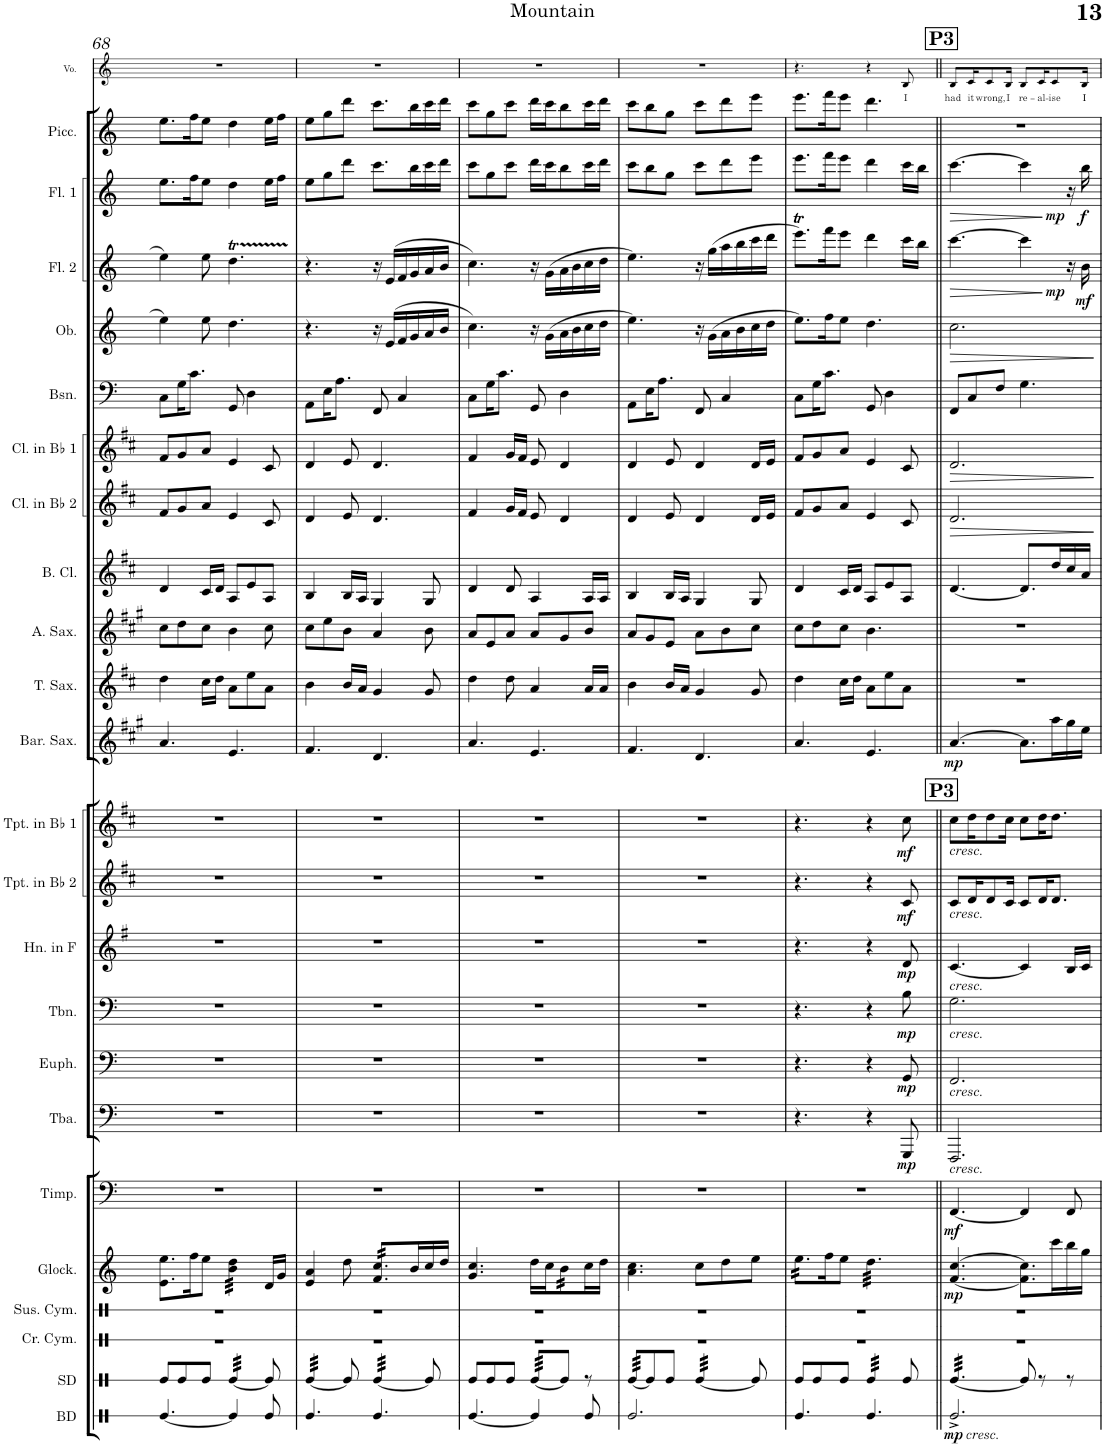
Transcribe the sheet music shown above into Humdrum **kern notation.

**kern	**dynam	**kern	**kern	**kern	**kern	**dynam	**kern	**dynam	**kern	**dynam	**kern	**dynam	**kern	**dynam	**kern	**dynam	**kern	**dynam	**kern	**dynam	**kern	**dynam	**kern	**kern	**kern	**kern	**kern	**kern	**kern	**kern	**dynam	**kern	**dynam	**kern	**kern	**text
*part24	*part24	*part23	*part22	*part21	*part20	*part20	*part19	*part19	*part18	*part18	*part17	*part17	*part16	*part16	*part15	*part15	*part14	*part14	*part13	*part13	*part12	*part12	*part11	*part10	*part9	*part8	*part7	*part6	*part5	*part4	*part4	*part3	*part3	*part2	*part1	*part1
*staff24	*staff24	*staff23	*staff22	*staff21	*staff20	*staff20	*staff19	*staff19	*staff18	*staff18	*staff17	*staff17	*staff16	*staff16	*staff15	*staff15	*staff14	*staff14	*staff13	*staff13	*staff12	*staff12	*staff11	*staff10	*staff9	*staff8	*staff7	*staff6	*staff5	*staff4	*staff4	*staff3	*staff3	*staff2	*staff1	*staff1
*I"Bass Drum	*	*I"Snare Drum	*I"Crash Cymbals	*I"Suspended Cymbal	*I"Glockenspiel	*	*I"Timpani	*	*I"Tuba	*	*I"Euphonium	*	*I"Trombone	*	*I"Horn in F	*	*I"Trumpet in Bb 2	*	*I"Trumpet in Bb 1	*	*I"Baritone Saxophone	*	*I"Tenor Saxophone	*I"Alto Saxophone	*I"Bass Clarinet	*I"Clarinet in Bb 2	*I"Clarinet in Bb 1	*I"Bassoon	*I"Oboe	*I"Flute 2	*	*I"Flute 1	*	*I"Piccolo	*I"Voice	*
*I'BD	*	*I'SD	*I'Cr. Cym.	*I'Sus. Cym.	*I'Glock.	*	*I'Timp.	*	*I'Tba.	*	*I'Euph.	*	*I'Tbn.	*	*I'Hn. in F	*	*I'Tpt. in Bb 2	*	*I'Tpt. in Bb 1	*	*I'Bar. Sax.	*	*I'T. Sax.	*I'A. Sax.	*I'B. Cl.	*I'Cl. in Bb 2	*I'Cl. in Bb 1	*I'Bsn.	*I'Ob.	*I'Fl. 2	*	*I'Fl. 1	*	*I'Picc.	*I'Vo.	*
!!LO:PB:g=z
*clefX	*	*clefX	*clefX	*clefX	*clefG2	*	*clefF4	*	*clefF4	*	*clefF4	*	*clefF4	*	*clefG2	*	*clefG2	*	*clefG2	*	*clefG2	*	*clefG2	*clefG2	*clefG2	*clefG2	*clefG2	*clefF4	*clefG2	*clefG2	*	*clefG2	*	*clefG2	*clefG2	*
*	*	*	*	*	*Trd-14c-24	*	*	*	*	*	*	*	*	*	*Trd4c7	*	*Trd1c2	*	*Trd1c2	*	*Trd12c21	*	*Trd8c14	*Trd5c9	*Trd8c14	*Trd1c2	*Trd1c2	*	*	*	*	*	*	*Trd-7c-12	*	*
*k[]	*	*k[]	*k[]	*k[]	*k[]	*	*k[]	*	*k[]	*	*k[]	*	*k[]	*	*k[f#]	*	*k[f#c#]	*	*k[f#c#]	*	*k[f#c#g#]	*	*k[f#c#]	*k[f#c#g#]	*k[f#c#]	*k[f#c#]	*k[f#c#]	*k[]	*k[]	*k[]	*	*k[]	*	*k[]	*k[]	*
*M6/8	*	*M6/8	*M6/8	*M6/8	*M6/8	*	*M6/8	*	*M6/8	*	*M6/8	*	*M6/8	*	*M6/8	*	*M6/8	*	*M6/8	*	*M6/8	*	*M6/8	*M6/8	*M6/8	*M6/8	*M6/8	*M6/8	*M6/8	*M6/8	*	*M6/8	*	*M6/8	*M6/8	*
=68	=68	=68	=68	=68	=68	=68	=68	=68	=68	=68	=68	=68	=68	=68	=68	=68	=68	=68	=68	=68	=68	=68	=68	=68	=68	=68	=68	=68	=68	=68	=68	=68	=68	=68	=68	=68
[4.Re/	.	8Re/L	2.r	2.r	8.e\ 8.ee\L	.	2.r	.	2.r	.	2.r	.	2.r	.	2.r	.	2.r	.	2.r	.	4.a/	.	4dd\	8cc#\L	4d/	8f#/L	8f#/L	8C\L	4ee\	4ee\	.	8.ee\L	.	8.ee\L	2.r	.
.	.	8Re/	.	.	.	.	.	.	.	.	.	.	.	.	.	.	.	.	.	.	.	.	.	8dd\	.	8g/	8g/	16G\K	.	.	.	.	.	.	.	.
.	.	.	.	.	16ff\K	.	.	.	.	.	.	.	.	.	.	.	.	.	.	.	.	.	.	.	.	.	.	8.c\J	.	.	.	16ff\K	.	16ff\K	.	.
.	.	8Re/J	.	.	8ee\J	.	.	.	.	.	.	.	.	.	.	.	.	.	.	.	.	.	16cc#\LL	8cc#\J	16c#/LL	8a/J	8a/J	.	8ee\	8ee\	.	8ee\J	.	8ee\J	.	.
.	.	.	.	.	.	.	.	.	.	.	.	.	.	.	.	.	.	.	.	.	.	.	16dd\JJ	.	16d/JJ	.	.	.	.	.	.	.	.	.	.	.
*	*	*tremolo	*	*	*	*	*	*	*	*	*	*	*	*	*	*	*	*	*	*	*	*	*	*	*	*	*	*	*	*	*	*	*	*	*	*
*	*	*	*	*	*tremolo	*	*	*	*	*	*	*	*	*	*	*	*	*	*	*	*	*	*	*	*	*	*	*	*	*	*	*	*	*	*	*
4Re/]	.	[32Re/LLL	.	.	32b\ 32dd\LLL	.	.	.	.	.	.	.	.	.	.	.	.	.	.	.	4.e/	.	8a\L	4b\	8A/L	4e/	4e/	8GG/	4.dd\	4.ddT\	.	4dd\	.	4dd\	.	.
.	.	32Re/	.	.	32b\ 32dd\	.	.	.	.	.	.	.	.	.	.	.	.	.	.	.	.	.	.	.	.	.	.	.	.	.	.	.	.	.	.	.
.	.	32Re/	.	.	32b\ 32dd\	.	.	.	.	.	.	.	.	.	.	.	.	.	.	.	.	.	.	.	.	.	.	.	.	.	.	.	.	.	.	.
.	.	32Re/	.	.	32b\ 32dd\	.	.	.	.	.	.	.	.	.	.	.	.	.	.	.	.	.	.	.	.	.	.	.	.	.	.	.	.	.	.	.
.	.	32Re/	.	.	32b\ 32dd\	.	.	.	.	.	.	.	.	.	.	.	.	.	.	.	.	.	8ee\	.	8e/	.	.	4D\	.	.	.	.	.	.	.	.
.	.	32Re/	.	.	32b\ 32dd\	.	.	.	.	.	.	.	.	.	.	.	.	.	.	.	.	.	.	.	.	.	.	.	.	.	.	.	.	.	.	.
.	.	32Re/	.	.	32b\ 32dd\	.	.	.	.	.	.	.	.	.	.	.	.	.	.	.	.	.	.	.	.	.	.	.	.	.	.	.	.	.	.	.
.	.	32Re/JJJ	.	.	32b\ 32dd\JJJ	.	.	.	.	.	.	.	.	.	.	.	.	.	.	.	.	.	.	.	.	.	.	.	.	.	.	.	.	.	.	.
*	*	*	*	*	*Xtremolo	*	*	*	*	*	*	*	*	*	*	*	*	*	*	*	*	*	*	*	*	*	*	*	*	*	*	*	*	*	*	*
*	*	*Xtremolo	*	*	*	*	*	*	*	*	*	*	*	*	*	*	*	*	*	*	*	*	*	*	*	*	*	*	*	*	*	*	*	*	*	*
8Re/	.	8Re/]	.	.	16d/LL	.	.	.	.	.	.	.	.	.	.	.	.	.	.	.	.	.	8a\J	8cc#\	8A/J	8c#/	8c#/	.	.	.	.	16ee\LL	.	16ee\LL	.	.
.	.	.	.	.	16g/JJ	.	.	.	.	.	.	.	.	.	.	.	.	.	.	.	.	.	.	.	.	.	.	.	.	.	.	16ff\JJ	.	16ff\JJ	.	.
=69	=69	=69	=69	=69	=69	=69	=69	=69	=69	=69	=69	=69	=69	=69	=69	=69	=69	=69	=69	=69	=69	=69	=69	=69	=69	=69	=69	=69	=69	=69	=69	=69	=69	=69	=69	=69
*	*	*tremolo	*	*	*	*	*	*	*	*	*	*	*	*	*	*	*	*	*	*	*	*	*	*	*	*	*	*	*	*	*	*	*	*	*	*
4.Re/	.	[32Re/LLL	2.r	2.r	4e/ 4a/	.	2.r	.	2.r	.	2.r	.	2.r	.	2.r	.	2.r	.	2.r	.	4.f#/	.	4b\	8cc#\L	4B/	4d/	4d/	8AA\L	4.r	4.r	.	8ee\L	.	8ee\L	2.r	.
.	.	32Re/	.	.	.	.	.	.	.	.	.	.	.	.	.	.	.	.	.	.	.	.	.	.	.	.	.	.	.	.	.	.	.	.	.	.
.	.	32Re/	.	.	.	.	.	.	.	.	.	.	.	.	.	.	.	.	.	.	.	.	.	.	.	.	.	.	.	.	.	.	.	.	.	.
.	.	32Re/	.	.	.	.	.	.	.	.	.	.	.	.	.	.	.	.	.	.	.	.	.	.	.	.	.	.	.	.	.	.	.	.	.	.
.	.	32Re/	.	.	.	.	.	.	.	.	.	.	.	.	.	.	.	.	.	.	.	.	.	8ee\	.	.	.	16E\K	.	.	.	8gg\	.	8gg\	.	.
.	.	32Re/	.	.	.	.	.	.	.	.	.	.	.	.	.	.	.	.	.	.	.	.	.	.	.	.	.	.	.	.	.	.	.	.	.	.
.	.	32Re/	.	.	.	.	.	.	.	.	.	.	.	.	.	.	.	.	.	.	.	.	.	.	.	.	.	8.A\J	.	.	.	.	.	.	.	.
.	.	32Re/JJJ	.	.	.	.	.	.	.	.	.	.	.	.	.	.	.	.	.	.	.	.	.	.	.	.	.	.	.	.	.	.	.	.	.	.
*	*	*Xtremolo	*	*	*	*	*	*	*	*	*	*	*	*	*	*	*	*	*	*	*	*	*	*	*	*	*	*	*	*	*	*	*	*	*	*
.	.	8Re/]	.	.	8dd\	.	.	.	.	.	.	.	.	.	.	.	.	.	.	.	.	.	16b/LL	8b\J	16B/LL	8e/	8e/	.	.	.	.	8ddd\J	.	8ddd\J	.	.
.	.	.	.	.	.	.	.	.	.	.	.	.	.	.	.	.	.	.	.	.	.	.	16a/JJ	.	16A/JJ	.	.	.	.	.	.	.	.	.	.	.
*	*	*tremolo	*	*	*	*	*	*	*	*	*	*	*	*	*	*	*	*	*	*	*	*	*	*	*	*	*	*	*	*	*	*	*	*	*	*
*	*	*	*	*	*tremolo	*	*	*	*	*	*	*	*	*	*	*	*	*	*	*	*	*	*	*	*	*	*	*	*	*	*	*	*	*	*	*
4.Re/	.	[32Re/LLL	.	.	32f/ 32cc/LLL	.	.	.	.	.	.	.	.	.	.	.	.	.	.	.	4.d/	.	4g/	4a/	4G/	4.d/	4.d/	8FF/	16r	16r	.	8.ccc\L	.	8.ccc\L	.	.
.	.	32Re/	.	.	32f/ 32cc/	.	.	.	.	.	.	.	.	.	.	.	.	.	.	.	.	.	.	.	.	.	.	.	.	.	.	.	.	.	.	.
.	.	32Re/	.	.	32f/ 32cc/	.	.	.	.	.	.	.	.	.	.	.	.	.	.	.	.	.	.	.	.	.	.	.	(16e/LL	(16e/LL	.	.	.	.	.	.
.	.	32Re/	.	.	32f/ 32cc/	.	.	.	.	.	.	.	.	.	.	.	.	.	.	.	.	.	.	.	.	.	.	.	.	.	.	.	.	.	.	.
.	.	32Re/	.	.	32f/ 32cc/	.	.	.	.	.	.	.	.	.	.	.	.	.	.	.	.	.	.	.	.	.	.	4C/	16f/	16f/	.	.	.	.	.	.
.	.	32Re/	.	.	32f/ 32cc/JJJ	.	.	.	.	.	.	.	.	.	.	.	.	.	.	.	.	.	.	.	.	.	.	.	.	.	.	.	.	.	.	.
*	*	*	*	*	*Xtremolo	*	*	*	*	*	*	*	*	*	*	*	*	*	*	*	*	*	*	*	*	*	*	*	*	*	*	*	*	*	*	*
.	.	32Re/	.	.	16b/L	.	.	.	.	.	.	.	.	.	.	.	.	.	.	.	.	.	.	.	.	.	.	.	16g/	16g/	.	16bb\L	.	16bb\L	.	.
.	.	32Re/JJJ	.	.	.	.	.	.	.	.	.	.	.	.	.	.	.	.	.	.	.	.	.	.	.	.	.	.	.	.	.	.	.	.	.	.
*	*	*Xtremolo	*	*	*	*	*	*	*	*	*	*	*	*	*	*	*	*	*	*	*	*	*	*	*	*	*	*	*	*	*	*	*	*	*	*
.	.	8Re/]	.	.	16cc/	.	.	.	.	.	.	.	.	.	.	.	.	.	.	.	.	.	8g/	8b\	8G/	.	.	.	16a/	16a/	.	16ccc\	.	16ccc\	.	.
.	.	.	.	.	16dd/JJ	.	.	.	.	.	.	.	.	.	.	.	.	.	.	.	.	.	.	.	.	.	.	.	16b/JJ	16b/JJ	.	16ddd\JJ	.	16ddd\JJ	.	.
=70	=70	=70	=70	=70	=70	=70	=70	=70	=70	=70	=70	=70	=70	=70	=70	=70	=70	=70	=70	=70	=70	=70	=70	=70	=70	=70	=70	=70	=70	=70	=70	=70	=70	=70	=70	=70
[4.Re/	.	8Re/L	2.r	2.r	4.g/ 4.cc/	.	2.r	.	2.r	.	2.r	.	2.r	.	2.r	.	2.r	.	2.r	.	4.a/	.	4dd\	8a/L	4d/	4f#/	4f#/	8C\L	4.cc\)	4.cc\)	.	8ccc\L	.	8ccc\L	2.r	.
.	.	8Re/	.	.	.	.	.	.	.	.	.	.	.	.	.	.	.	.	.	.	.	.	.	8e/	.	.	.	16G\K	.	.	.	8gg\	.	8gg\	.	.
.	.	.	.	.	.	.	.	.	.	.	.	.	.	.	.	.	.	.	.	.	.	.	.	.	.	.	.	8.c\J	.	.	.	.	.	.	.	.
.	.	8Re/J	.	.	.	.	.	.	.	.	.	.	.	.	.	.	.	.	.	.	.	.	8dd\	8a/J	8d/	16g/LL	16g/LL	.	.	.	.	8ccc\J	.	8ccc\J	.	.
.	.	.	.	.	.	.	.	.	.	.	.	.	.	.	.	.	.	.	.	.	.	.	.	.	.	16f#/JJ	16f#/JJ	.	.	.	.	.	.	.	.	.
*	*	*tremolo	*	*	*	*	*	*	*	*	*	*	*	*	*	*	*	*	*	*	*	*	*	*	*	*	*	*	*	*	*	*	*	*	*	*
4Re/]	.	[64Re/LLLL	.	.	16dd\LL	.	.	.	.	.	.	.	.	.	.	.	.	.	.	.	4.e/	.	4a/	8a/L	4A/	8e/	8e/	8GG/	16r	16r	.	16ddd\LL	.	16ddd\LL	.	.
.	.	64Re/	.	.	.	.	.	.	.	.	.	.	.	.	.	.	.	.	.	.	.	.	.	.	.	.	.	.	.	.	.	.	.	.	.	.
.	.	64Re/	.	.	.	.	.	.	.	.	.	.	.	.	.	.	.	.	.	.	.	.	.	.	.	.	.	.	.	.	.	.	.	.	.	.
.	.	64Re/	.	.	.	.	.	.	.	.	.	.	.	.	.	.	.	.	.	.	.	.	.	.	.	.	.	.	.	.	.	.	.	.	.	.
.	.	64Re/	.	.	16cc\J	.	.	.	.	.	.	.	.	.	.	.	.	.	.	.	.	.	.	.	.	.	.	.	(16g\LL	(16g\LL	.	16ccc\J	.	16ccc\J	.	.
.	.	64Re/	.	.	.	.	.	.	.	.	.	.	.	.	.	.	.	.	.	.	.	.	.	.	.	.	.	.	.	.	.	.	.	.	.	.
.	.	64Re/	.	.	.	.	.	.	.	.	.	.	.	.	.	.	.	.	.	.	.	.	.	.	.	.	.	.	.	.	.	.	.	.	.	.
.	.	64Re/	.	.	.	.	.	.	.	.	.	.	.	.	.	.	.	.	.	.	.	.	.	.	.	.	.	.	.	.	.	.	.	.	.	.
*	*	*Xtremolo	*	*	*	*	*	*	*	*	*	*	*	*	*	*	*	*	*	*	*	*	*	*	*	*	*	*	*	*	*	*	*	*	*	*
*	*	*	*	*	*tremolo	*	*	*	*	*	*	*	*	*	*	*	*	*	*	*	*	*	*	*	*	*	*	*	*	*	*	*	*	*	*	*
.	.	8Re/J]	.	.	32b\	.	.	.	.	.	.	.	.	.	.	.	.	.	.	.	.	.	.	8g#/	.	4d/	4d/	4D\	16a\	16a\	.	8bb\	.	8bb\	.	.
.	.	.	.	.	32b\	.	.	.	.	.	.	.	.	.	.	.	.	.	.	.	.	.	.	.	.	.	.	.	.	.	.	.	.	.	.	.
.	.	.	.	.	32b\	.	.	.	.	.	.	.	.	.	.	.	.	.	.	.	.	.	.	.	.	.	.	.	16b\	16b\	.	.	.	.	.	.
.	.	.	.	.	32b\	.	.	.	.	.	.	.	.	.	.	.	.	.	.	.	.	.	.	.	.	.	.	.	.	.	.	.	.	.	.	.
*	*	*	*	*	*Xtremolo	*	*	*	*	*	*	*	*	*	*	*	*	*	*	*	*	*	*	*	*	*	*	*	*	*	*	*	*	*	*	*
8Re/	.	8r	.	.	16cc\L	.	.	.	.	.	.	.	.	.	.	.	.	.	.	.	.	.	16a/LL	8b/J	16A/LL	.	.	.	16cc\	16cc\	.	16ccc\L	.	16ccc\L	.	.
.	.	.	.	.	16dd\JJ	.	.	.	.	.	.	.	.	.	.	.	.	.	.	.	.	.	16a/JJ	.	16A/JJ	.	.	.	16dd\JJ	16dd\JJ	.	16ddd\JJ	.	16ddd\JJ	.	.
=71	=71	=71	=71	=71	=71	=71	=71	=71	=71	=71	=71	=71	=71	=71	=71	=71	=71	=71	=71	=71	=71	=71	=71	=71	=71	=71	=71	=71	=71	=71	=71	=71	=71	=71	=71	=71
*	*	*tremolo	*	*	*	*	*	*	*	*	*	*	*	*	*	*	*	*	*	*	*	*	*	*	*	*	*	*	*	*	*	*	*	*	*	*
2.Re/	.	[64Re/LLLL	2.r	2.r	4.a\ 4.cc\	.	2.r	.	2.r	.	2.r	.	2.r	.	2.r	.	2.r	.	2.r	.	4.f#/	.	4b\	8a/L	4B/	4d/	4d/	8AA\L	4.ee\)	4.ee\)	.	8ccc\L	.	8ccc\L	2.r	.
.	.	64Re/	.	.	.	.	.	.	.	.	.	.	.	.	.	.	.	.	.	.	.	.	.	.	.	.	.	.	.	.	.	.	.	.	.	.
.	.	64Re/	.	.	.	.	.	.	.	.	.	.	.	.	.	.	.	.	.	.	.	.	.	.	.	.	.	.	.	.	.	.	.	.	.	.
.	.	64Re/	.	.	.	.	.	.	.	.	.	.	.	.	.	.	.	.	.	.	.	.	.	.	.	.	.	.	.	.	.	.	.	.	.	.
.	.	64Re/	.	.	.	.	.	.	.	.	.	.	.	.	.	.	.	.	.	.	.	.	.	.	.	.	.	.	.	.	.	.	.	.	.	.
.	.	64Re/	.	.	.	.	.	.	.	.	.	.	.	.	.	.	.	.	.	.	.	.	.	.	.	.	.	.	.	.	.	.	.	.	.	.
.	.	64Re/	.	.	.	.	.	.	.	.	.	.	.	.	.	.	.	.	.	.	.	.	.	.	.	.	.	.	.	.	.	.	.	.	.	.
.	.	64Re/	.	.	.	.	.	.	.	.	.	.	.	.	.	.	.	.	.	.	.	.	.	.	.	.	.	.	.	.	.	.	.	.	.	.
*	*	*Xtremolo	*	*	*	*	*	*	*	*	*	*	*	*	*	*	*	*	*	*	*	*	*	*	*	*	*	*	*	*	*	*	*	*	*	*
.	.	8Re/]	.	.	.	.	.	.	.	.	.	.	.	.	.	.	.	.	.	.	.	.	.	8g#/	.	.	.	16E\K	.	.	.	8bb\	.	8bb\	.	.
.	.	.	.	.	.	.	.	.	.	.	.	.	.	.	.	.	.	.	.	.	.	.	.	.	.	.	.	8.A\J	.	.	.	.	.	.	.	.
.	.	8Re/J	.	.	.	.	.	.	.	.	.	.	.	.	.	.	.	.	.	.	.	.	16b/LL	8e/J	16B/LL	8e/	8e/	.	.	.	.	8gg\J	.	8gg\J	.	.
.	.	.	.	.	.	.	.	.	.	.	.	.	.	.	.	.	.	.	.	.	.	.	16a/JJ	.	16A/JJ	.	.	.	.	.	.	.	.	.	.	.
*	*	*tremolo	*	*	*	*	*	*	*	*	*	*	*	*	*	*	*	*	*	*	*	*	*	*	*	*	*	*	*	*	*	*	*	*	*	*
.	.	[32Re/LLL	.	.	8cc\L	.	.	.	.	.	.	.	.	.	.	.	.	.	.	.	4.d/	.	4g/	8a\L	4G/	4d/	4d/	8FF/	16r	16r	.	8ccc\L	.	8ccc\L	.	.
.	.	32Re/	.	.	.	.	.	.	.	.	.	.	.	.	.	.	.	.	.	.	.	.	.	.	.	.	.	.	.	.	.	.	.	.	.	.
.	.	32Re/	.	.	.	.	.	.	.	.	.	.	.	.	.	.	.	.	.	.	.	.	.	.	.	.	.	.	(16g\LL	(16gg\LL	.	.	.	.	.	.
.	.	32Re/	.	.	.	.	.	.	.	.	.	.	.	.	.	.	.	.	.	.	.	.	.	.	.	.	.	.	.	.	.	.	.	.	.	.
.	.	32Re/	.	.	8dd\	.	.	.	.	.	.	.	.	.	.	.	.	.	.	.	.	.	.	8b\	.	.	.	4C/	16a\	16aa\	.	8ddd\	.	8ddd\	.	.
.	.	32Re/	.	.	.	.	.	.	.	.	.	.	.	.	.	.	.	.	.	.	.	.	.	.	.	.	.	.	.	.	.	.	.	.	.	.
.	.	32Re/	.	.	.	.	.	.	.	.	.	.	.	.	.	.	.	.	.	.	.	.	.	.	.	.	.	.	16b\	16bb\	.	.	.	.	.	.
.	.	32Re/JJJ	.	.	.	.	.	.	.	.	.	.	.	.	.	.	.	.	.	.	.	.	.	.	.	.	.	.	.	.	.	.	.	.	.	.
*	*	*Xtremolo	*	*	*	*	*	*	*	*	*	*	*	*	*	*	*	*	*	*	*	*	*	*	*	*	*	*	*	*	*	*	*	*	*	*
.	.	8Re/]	.	.	8ee\J	.	.	.	.	.	.	.	.	.	.	.	.	.	.	.	.	.	8g/	8cc#\J	8G/	16d/LL	16d/LL	.	16cc\	16ccc\	.	8eee\J	.	8eee\J	.	.
.	.	.	.	.	.	.	.	.	.	.	.	.	.	.	.	.	.	.	.	.	.	.	.	.	.	16e/JJ	16e/JJ	.	16dd\JJ	16ddd\JJ	.	.	.	.	.	.
=72	=72	=72	=72	=72	=72	=72	=72	=72	=72	=72	=72	=72	=72	=72	=72	=72	=72	=72	=72	=72	=72	=72	=72	=72	=72	=72	=72	=72	=72	=72	=72	=72	=72	=72	=72	=72
*	*	*	*	*	*tremolo	*	*	*	*	*	*	*	*	*	*	*	*	*	*	*	*	*	*	*	*	*	*	*	*	*	*	*	*	*	*	*
4.Re/	.	8Re/L	2.r	2.r	32ee\LLL	.	2.r	.	4.r	.	4.r	.	4.r	.	4.r	.	4.r	.	4.r	.	4.a/	.	4dd\	8cc#\L	4d/	8f#/L	8f#/L	8C\L	8.ee\L)	8.eeet\L)	.	8.eee\L	.	8.eee\L	4.r	.
.	.	.	.	.	32ee\	.	.	.	.	.	.	.	.	.	.	.	.	.	.	.	.	.	.	.	.	.	.	.	.	.	.	.	.	.	.	.
.	.	.	.	.	32ee\	.	.	.	.	.	.	.	.	.	.	.	.	.	.	.	.	.	.	.	.	.	.	.	.	.	.	.	.	.	.	.
.	.	.	.	.	32ee\	.	.	.	.	.	.	.	.	.	.	.	.	.	.	.	.	.	.	.	.	.	.	.	.	.	.	.	.	.	.	.
.	.	8Re/	.	.	32ee\	.	.	.	.	.	.	.	.	.	.	.	.	.	.	.	.	.	.	8dd\	.	8g/	8g/	16G\K	.	.	.	.	.	.	.	.
.	.	.	.	.	32ee\JJJ	.	.	.	.	.	.	.	.	.	.	.	.	.	.	.	.	.	.	.	.	.	.	.	.	.	.	.	.	.	.	.
*	*	*	*	*	*Xtremolo	*	*	*	*	*	*	*	*	*	*	*	*	*	*	*	*	*	*	*	*	*	*	*	*	*	*	*	*	*	*	*
.	.	.	.	.	16ff\K	.	.	.	.	.	.	.	.	.	.	.	.	.	.	.	.	.	.	.	.	.	.	8.c\J	16ff\K	16fff\K	.	16fff\K	.	16fff\K	.	.
.	.	8Re/J	.	.	8ee\J	.	.	.	.	.	.	.	.	.	.	.	.	.	.	.	.	.	16cc#\LL	8cc#\J	16c#/LL	8a/J	8a/J	.	8ee\J	8eee\J	.	8eee\J	.	8eee\J	.	.
.	.	.	.	.	.	.	.	.	.	.	.	.	.	.	.	.	.	.	.	.	.	.	16dd\JJ	.	16d/JJ	.	.	.	.	.	.	.	.	.	.	.
*	*	*tremolo	*	*	*	*	*	*	*	*	*	*	*	*	*	*	*	*	*	*	*	*	*	*	*	*	*	*	*	*	*	*	*	*	*	*
*	*	*	*	*	*tremolo	*	*	*	*	*	*	*	*	*	*	*	*	*	*	*	*	*	*	*	*	*	*	*	*	*	*	*	*	*	*	*
4.Re/	.	32Re/LLL	.	.	32dd\LLL	.	.	.	4r	.	4r	.	4r	.	4r	.	4r	.	4r	.	4.e/	.	8a\L	4.b\	8A/L	4e/	4e/	8GG/	4.dd\	4ddd\	.	4ddd\	.	4.ddd\	4r	.
.	.	32Re/	.	.	32dd\	.	.	.	.	.	.	.	.	.	.	.	.	.	.	.	.	.	.	.	.	.	.	.	.	.	.	.	.	.	.	.
.	.	32Re/	.	.	32dd\	.	.	.	.	.	.	.	.	.	.	.	.	.	.	.	.	.	.	.	.	.	.	.	.	.	.	.	.	.	.	.
.	.	32Re/	.	.	32dd\	.	.	.	.	.	.	.	.	.	.	.	.	.	.	.	.	.	.	.	.	.	.	.	.	.	.	.	.	.	.	.
.	.	32Re/	.	.	32dd\	.	.	.	.	.	.	.	.	.	.	.	.	.	.	.	.	.	8ee\	.	8e/	.	.	4D\	.	.	.	.	.	.	.	.
.	.	32Re/	.	.	32dd\	.	.	.	.	.	.	.	.	.	.	.	.	.	.	.	.	.	.	.	.	.	.	.	.	.	.	.	.	.	.	.
.	.	32Re/	.	.	32dd\	.	.	.	.	.	.	.	.	.	.	.	.	.	.	.	.	.	.	.	.	.	.	.	.	.	.	.	.	.	.	.
.	.	32Re/JJJ	.	.	32dd\	.	.	.	.	.	.	.	.	.	.	.	.	.	.	.	.	.	.	.	.	.	.	.	.	.	.	.	.	.	.	.
*	*	*Xtremolo	*	*	*	*	*	*	*	*	*	*	*	*	*	*	*	*	*	*	*	*	*	*	*	*	*	*	*	*	*	*	*	*	*	*
!	!	!	!	!	!	!	!	!	!	!LO:DY:b	!	!LO:DY:b	!	!LO:DY:b	!	!LO:DY:b	!	!LO:DY:b	!	!LO:DY:b	!	!	!	!	!	!	!	!	!	!	!	!	!	!	!	!LO:LY:b
.	.	8Re/	.	.	32dd\	.	.	.	8GGG/	mp	8GG/	mp	8B\	mp	8d/	mp	8c#/	mf	8cc#\	mf	.	.	8a\J	.	8A/J	8c#/	8c#/	.	.	16ccc\LL	.	16ccc\LL	.	.	8B/	I
.	.	.	.	.	32dd\	.	.	.	.	.	.	.	.	.	.	.	.	.	.	.	.	.	.	.	.	.	.	.	.	.	.	.	.	.	.	.
.	.	.	.	.	32dd\	.	.	.	.	.	.	.	.	.	.	.	.	.	.	.	.	.	.	.	.	.	.	.	.	16bb\JJ	.	16bb\JJ	.	.	.	.
.	.	.	.	.	32dd\JJJ	.	.	.	.	.	.	.	.	.	.	.	.	.	.	.	.	.	.	.	.	.	.	.	.	.	.	.	.	.	.	.
*	*	*	*	*	*Xtremolo	*	*	*	*	*	*	*	*	*	*	*	*	*	*	*	*	*	*	*	*	*	*	*	*	*	*	*	*	*	*	*
!!LO:REH:place=s1:a:B:cj:fs=14:t=P3
!!LO:REH:place=s13:a:B:cj:fs=14:t=P3
=73||	=73||	=73||	=73||	=73||	=73||	=73||	=73||	=73||	=73||	=73||	=73||	=73||	=73||	=73||	=73||	=73||	=73||	=73||	=73||	=73||	=73||	=73||	=73||	=73||	=73||	=73||	=73||	=73||	=73||	=73||	=73||	=73||	=73||	=73||	=73||	=73||
!	!	!	!	!	!	!	!	!	!	!	!	!	!	!	!	!	!	!	!LO:TX:b:i:t=cresc.	!	!	!	!	!	!	!	!	!	!	!	!	!	!	!	!	!
!	!	!	!	!	!	!	!	!	!	!	!	!	!	!	!	!	!LO:TX:b:i:t=cresc.	!	!	!	!	!	!	!	!	!	!	!	!	!	!	!	!	!	!	!
!	!	!	!	!	!	!	!	!	!	!	!	!	!	!	!LO:TX:b:i:t=cresc.	!	!	!	!	!	!	!	!	!	!	!	!	!	!	!	!	!	!	!	!	!
!	!	!	!	!	!	!	!	!	!	!	!	!	!LO:TX:b:i:t=cresc.	!	!	!	!	!	!	!	!	!	!	!	!	!	!	!	!	!	!	!	!	!	!	!
!	!	!	!	!	!	!	!	!	!	!	!LO:TX:b:i:t=cresc.	!	!	!	!	!	!	!	!	!	!	!	!	!	!	!	!	!	!	!	!	!	!	!	!	!
!	!	!	!	!	!	!	!	!	!LO:TX:b:i:t=cresc.	!	!	!	!	!	!	!	!	!	!	!	!	!	!	!	!	!	!	!	!	!	!	!	!	!	!	!
!LO:TX:b:i:t=cresc.	!	!	!	!	!	!	!	!	!	!	!	!	!	!	!	!	!	!	!	!	!	!	!	!	!	!	!	!	!	!	!	!	!	!	!	!
!	!LO:DY:b	!	!	!	!	!LO:DY:b	!	!LO:DY:b	!	!	!	!	!	!	!	!	!	!	!	!	!	!LO:DY:b	!	!	!	!	!	!	!	!	!	!	!	!	!	!LO:LY:b
*	*	*	*	*	*	*	*	*	*	*	*	*	*	*	*	*	*	*	*	*	*	*	*	*	*	*	*	*	*	*^	*	*^	*	*	*	*
*	*	*tremolo	*	*	*	*	*	*	*	*	*	*	*	*	*	*	*	*	*	*	*	*	*	*	*	*	*	*	*	*	*	*	*	*	*	*	*	*
2.Re^/	mp	[32Re/LLL	2.r	2.r	[4.f/ [4.cc/	mp	[4.FF/	mf	2.FFF/	.	2.FF/	.	2.G\	.	[4.c/	.	8c#/L	.	8cc#\L	.	[4.a/	mp	2.r	2.r	[4.d/	2.d/	2.d/	8FF/L	2.cc\	[4.ccc\	2ryy	.	[4.ccc\	2ryy	.	2.r	8B/L	had
.	.	32Re/	.	.	.	.	.	.	.	.	.	.	.	.	.	.	.	.	.	.	.	.	.	.	.	.	.	.	.	.	.	.	.	.	.	.	.	.
.	.	32Re/	.	.	.	.	.	.	.	.	.	.	.	.	.	.	.	.	.	.	.	.	.	.	.	.	.	.	.	.	.	.	.	.	.	.	.	.
.	.	32Re/	.	.	.	.	.	.	.	.	.	.	.	.	.	.	.	.	.	.	.	.	.	.	.	.	.	.	.	.	.	.	.	.	.	.	.	.
!	!	!	!	!	!	!	!	!	!	!	!	!	!	!	!	!	!	!	!	!	!	!	!	!	!	!	!	!	!	!	!	!	!	!	!	!	!	!LO:LY:b
.	.	32Re/	.	.	.	.	.	.	.	.	.	.	.	.	.	.	16d/K	.	16dd\K	.	.	.	.	.	.	.	.	8C/	.	.	.	.	.	.	.	.	16c/K	it
.	.	32Re/	.	.	.	.	.	.	.	.	.	.	.	.	.	.	.	.	.	.	.	.	.	.	.	.	.	.	.	.	.	.	.	.	.	.	.	.
!	!	!	!	!	!	!	!	!	!	!	!	!	!	!	!	!	!	!	!	!	!	!	!	!	!	!	!	!	!	!	!	!	!	!	!	!	!	!LO:LY:b
.	.	32Re/	.	.	.	.	.	.	.	.	.	.	.	.	.	.	8d/	.	8dd\	.	.	.	.	.	.	.	.	.	.	.	.	.	.	.	.	.	8c/	wrong,
.	.	32Re/	.	.	.	.	.	.	.	.	.	.	.	.	.	.	.	.	.	.	.	.	.	.	.	.	.	.	.	.	.	.	.	.	.	.	.	.
.	.	32Re/	.	.	.	.	.	.	.	.	.	.	.	.	.	.	.	.	.	.	.	.	.	.	.	.	.	8F/J	.	.	.	.	.	.	.	.	.	.
.	.	32Re/	.	.	.	.	.	.	.	.	.	.	.	.	.	.	.	.	.	.	.	.	.	.	.	.	.	.	.	.	.	.	.	.	.	.	.	.
!	!	!	!	!	!	!	!	!	!	!	!	!	!	!	!	!	!	!	!	!	!	!	!	!	!	!	!	!	!	!	!	!	!	!	!	!	!	!LO:LY:b
.	.	32Re/	.	.	.	.	.	.	.	.	.	.	.	.	.	.	16c#/Jk	.	16cc#\Jk	.	.	.	.	.	.	.	.	.	.	.	.	.	.	.	.	.	16B/Jk	I
.	.	32Re/JJJ	.	.	.	.	.	.	.	.	.	.	.	.	.	.	.	.	.	.	.	.	.	.	.	.	.	.	.	.	.	.	.	.	.	.	.	.
*	*	*Xtremolo	*	*	*	*	*	*	*	*	*	*	*	*	*	*	*	*	*	*	*	*	*	*	*	*	*	*	*	*	*	*	*	*	*	*	*	*
!	!	!	!	!	!	!	!	!	!	!	!	!	!	!	!	!	!	!	!	!	!	!	!	!	!	!	!	!	!	!	!	!	!	!	!	!	!	!LO:LY:b
.	.	8Re/]	.	.	8.f\] 8.cc\]L	.	4FF/]	.	.	.	.	.	.	.	4c/]	.	8c#/L	.	8cc#\L	.	8.a\L]	.	.	.	8.d/L]	.	.	4.G\	.	4ccc\]	.	.	4ccc\]	.	.	.	8B/L	re-
!	!	!	!	!	!	!	!	!	!	!	!	!	!	!	!	!	!	!	!	!	!	!	!	!	!	!	!	!	!	!	!	!	!	!	!	!	!	!LO:LY:b
.	.	8r	.	.	.	.	.	.	.	.	.	.	.	.	.	.	16d/K	.	16dd\K	.	.	.	.	.	.	.	.	.	.	.	16ryy	.	.	16ryy	.	.	16c/K	-al-
!	!	!	!	!	!	!	!	!	!	!	!	!	!	!	!	!	!	!	!	!	!	!	!	!	!	!	!	!	!	!	!	!LO:DY:b	!	!	!LO:DY:b	!	!	!LO:LY:b
.	.	.	.	.	16ccc\L	.	.	.	.	.	.	.	.	.	.	.	8.d/J	.	8.dd\J	.	16aa\L	.	.	.	16dd/L	.	.	.	.	.	8.ryy	mp	.	8.ryy	mp	.	8c/	-ise
.	.	8r	.	.	16bb\	.	8FF/	.	.	.	.	.	.	.	16B/LL	.	.	.	.	.	16gg#\	.	.	.	16cc#/	.	.	.	.	16r	.	.	16r	.	.	.	.	.
!	!	!	!	!	!	!	!	!	!	!	!	!	!	!	!	!	!	!	!	!	!	!	!	!	!	!	!	!	!	!	!	!LO:DY:b	!	!	!LO:DY:b	!	!	!LO:LY:b
.	.	.	.	.	16gg\JJ	.	.	.	.	.	.	.	.	.	16c/JJ	.	.	.	.	.	16ee\JJ	.	.	.	16a/JJ	.	.	.	.	16b\	.	mf	16bb\	.	f	.	16B/Jk	I
*	*	*	*	*	*	*	*	*	*	*	*	*	*	*	*	*	*	*	*	*	*	*	*	*	*	*	*	*	*	*v	*v	*	*	*	*	*	*	*
*	*	*	*	*	*	*	*	*	*	*	*	*	*	*	*	*	*	*	*	*	*	*	*	*	*	*	*	*	*	*	*	*v	*v	*	*	*	*
=	=	=	=	=	=	=	=	=	=	=	=	=	=	=	=	=	=	=	=	=	=	=	=	=	=	=	=	=	=	=	=	=	=	=	=	=
*-	*-	*-	*-	*-	*-	*-	*-	*-	*-	*-	*-	*-	*-	*-	*-	*-	*-	*-	*-	*-	*-	*-	*-	*-	*-	*-	*-	*-	*-	*-	*-	*-	*-	*-	*-	*-
